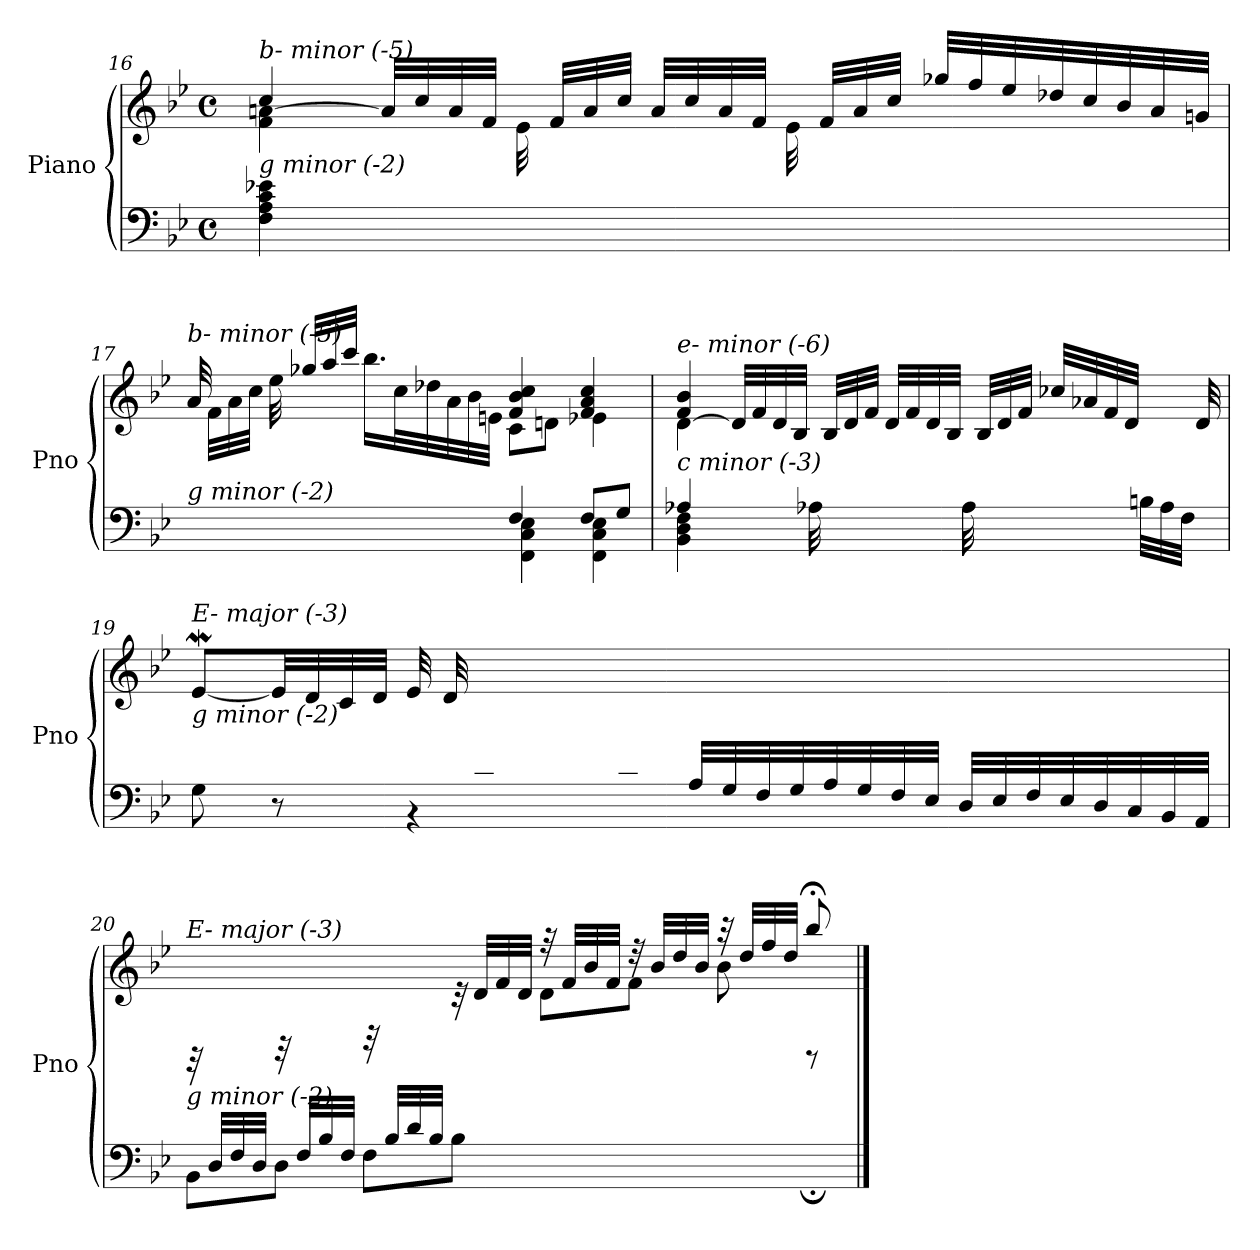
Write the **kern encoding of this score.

**kern	**kern
*part1	*part1
*staff2	*staff1
*I"Piano	*
*I'Pno	*
!!LO:PB:g=z
*clefF4	*clefG2
*k[b-e-]	*k[b-e-]
*M4/4	*M4/4
*met(c)	*met(c)
=16	=16
*^	*^
*	*	*	*^
!	!	!LO:TX:i:t=b- minor (-5)	!	!
!LO:TX:i:t=g minor (-2)	!	!	!	!
4ryy	4F\ 4A\ 4c\ 4e-X\	4f\ [4an\	4cc/	4.ryy
2.ryy	8ryy	32a/LLL]	2.ryy	.
.	.	32cc/	.	.
.	.	32a/	.	.
.	.	32f/JJJ	.	.
.	32ryy	32ryy	.	32e-\
.	32ryy	32f/LLL	.	8..ryy
.	16ryy	32a/	.	.
.	.	32cc/JJJ	.	.
.	8ryy	32a/LLL	.	.
.	.	32cc/	.	.
.	.	32a/	.	.
.	.	32f/JJJ	.	.
.	32ryy	32ryy	.	32e-\
.	32ryy	32f/LLL	.	4ryy
.	16ryy	32a/	.	.
.	.	32cc/JJJ	.	.
.	4ryy	32gg-X/LLL	.	.
.	.	32ff/	.	.
.	.	32ee-/	.	.
.	.	32dd-X/	.	.
.	.	32cc/	.	.
.	.	32b-/	.	16.ryy
.	.	32a/	.	.
.	.	32gn/JJJ	.	.
=17	=17	=17	=17	=17
*	*^	*	*	*^
!	!	!	!LO:TX:i:t=b- minor (-5)	!	!	!
!LO:TX:i:t=g minor (-2)	!	!	!	!	!	!
2ryy	32ryy	2ryy	32a/	2ryy	32ryy	2ryy
.	8ryy	.	32ryy	.	32f\LLL	.
.	.	.	32ryy	.	32a\	.
.	.	.	32ryy	.	32cc\JJJ	.
.	.	.	32ryy	.	32ee-\	.
.	32ryy	.	32gg-X/LLL	.	16.ryy	.
.	16ryy	.	32aa/	.	.	.
.	.	.	32ccc/JJJ	.	.	.
.	4ryy	.	4ryy	.	16.bb-\LL	.
.	.	.	.	.	32cc\L	.
.	.	.	.	.	32dd-X\	.
.	.	.	.	.	32a\	.
.	.	.	.	.	32b-\	.
.	.	.	.	.	32en\JJJ	.
2ryy	4F/	4FF\ 4C\ 4E-\	4f/ 4b-/ 4cc/	8c\L	2ryy	2ryy
.	.	.	.	8dn\J	.	.
.	8F/L	4FF\ 4C\ 4E-\	4f/ 4a/ 4cc/	4e-X\	.	.
.	8G/J	.	.	.	.	.
*	*	*	*	*	*v	*v
!!LO:LB:g=z
=18	=18	=18	=18	=18	=18
!	!	!	!LO:TX:i:t=e- minor (-6)	!	!
!LO:TX:i:t=c minor (-3)	!	!	!	!	!
4ryy	4A-X/	4BB-\ 4D\ 4F\	[4d\	4f/ 4b-/	4ryy
2.ryy	8ryy	2.ryy	32d/LLL]	2.ryy	2.ryy
.	.	.	32f/	.	.
.	.	.	32d/	.	.
.	.	.	32B-/JJJ	.	.
.	32A-X\	.	32ryy	.	.
.	32ryy	.	32B-/LLL	.	.
.	16ryy	.	32d/	.	.
.	.	.	32f/JJJ	.	.
.	8ryy	.	32d/LLL	.	.
.	.	.	32f/	.	.
.	.	.	32d/	.	.
.	.	.	32B-/JJJ	.	.
.	32A-\	.	32ryy	.	.
.	32ryy	.	32B-/LLL	.	.
.	16ryy	.	32d/	.	.
.	.	.	32f/JJJ	.	.
.	8ryy	.	32cc-X/LLL	.	.
.	.	.	32a-X/	.	.
.	.	.	32f/	.	.
.	.	.	32d/JJJ	.	.
.	32Bni\LLL	.	32ryy	.	.
.	32A-\	.	32ryy	.	.
.	32F\JJJ	.	32ryy	.	.
.	32ryy	.	32d/	.	.
*	*v	*v	*	*	*
*	*	*v	*v	*v
=19	=19	=19
!	!	!LO:TX:i:t=E- major (-3)
!LO:TX:i:t=g minor (-2)	!	!
4ryy	8G\	[8e-w/L
.	8r	32e-/LL]
.	.	32d/
.	.	32c/
.	.	32d/JJJ
16ryy	4r	32e-/LLL
.	.	32d/
32c/	.	8.ryy
32B-/	.	.
32An/	.	.
32B-/	.	.
32c/	.	.
32B-/JJJ	.	.
2ryy	32A/LLL	2ryy
.	32G/	.
.	32F/	.
.	32G/	.
.	32A/	.
.	32G/	.
.	32F/	.
.	32E-/JJJ	.
.	32D/LLL	.
.	32E-/	.
.	32F/	.
.	32E-/	.
.	32D/	.
.	32C/	.
.	32BB-/	.
.	32AA/JJJ	.
!!LO:LB:g=z
=20	=20	=20
*	*	*^
!	!	!LO:TX:i:t=E- major (-3)	!
!LO:TX:i:t=g minor (-2)	!	!	!
32ryy	8BB-\L	32rEE	2ryy
32D/LLL	.	16.ryy	.
32F/	.	.	.
32D/JJJ	.	.	.
32ryy	8D\J	32rGG	.
32F/LLL	.	16.ryy	.
32B-/	.	.	.
32F/JJJ	.	.	.
32ryy	8F\L	32rBB	.
32B-/LLL	.	16.ryy	.
32d/	.	.	.
32B-/JJJ	.	.	.
2ryy	8B-\J	32rc	.
.	.	32d/LLL	.
.	.	32f/	.
.	.	32d/JJJ	.
.	4.ryy	32r	8d\L
.	.	32f/LLL	.
.	.	32b-/	.
.	.	32f/JJJ	.
.	.	32rdd	8f\J
.	.	32b-/LLL	.
.	.	32dd/	.
.	.	32b-/JJJ	.
.	.	32raa	8b-\
.	.	32dd/LLL	.
.	.	32ff/	.
.	.	32dd/JJJ	.
8ryy	8r;ccc	8bb-;</	8ryy
*v	*v	*	*
*	*v	*v
==	==
*-	*-
